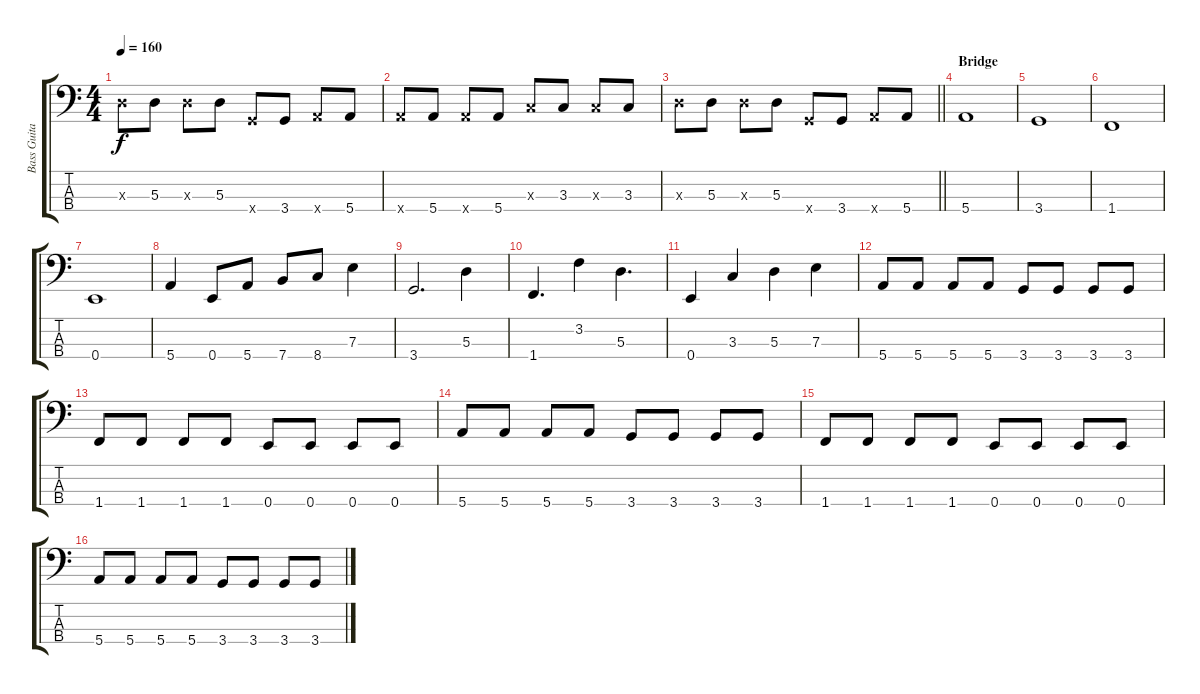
\track ("Bass Guitar" "Bass Guita") {instrument electricbasspick}
\staff {score tabs}
\tuning (G2 D2 A1 E1) {hide}
\ts (4 4)
\tempo 160
\clef f4
\ks c
5.3{x}.8{dy f} 5.3.8 5.3{x}.8 5.3.8 3.4{x}.8 3.4.8 5.4{x}.8 5.4.8 |
5.4{x}.8 5.4.8 5.4{x}.8 5.4.8 3.3{x}.8 3.3.8 3.3{x}.8 3.3.8 |
\barLineRight lightlight
5.3{x}.8 5.3.8 5.3{x}.8 5.3.8 3.4{x}.8 3.4.8 5.4{x}.8 5.4.8 |
\section ("" "Bridge")
5.4.1 |
3.4.1 |
1.4.1 |
0.4.1 |
5.4.4 0.4.8 5.4.8 7.4.8 8.4.8 7.3.4 |
3.4.2{d} 5.3.4 |
1.4.4{d} 3.2.4 5.3.4{d} |
0.4.4 3.3.4 5.3.4 7.3.4 |
5.4.8 5.4.8 5.4.8 5.4.8 3.4.8 3.4.8 3.4.8 3.4.8 |
1.4.8 1.4.8 1.4.8 1.4.8 0.4.8 0.4.8 0.4.8 0.4.8 |
5.4.8 5.4.8 5.4.8 5.4.8 3.4.8 3.4.8 3.4.8 3.4.8 |
1.4.8 1.4.8 1.4.8 1.4.8 0.4.8 0.4.8 0.4.8 0.4.8 |
5.4.8 5.4.8 5.4.8 5.4.8 3.4.8 3.4.8 3.4.8 3.4.8
